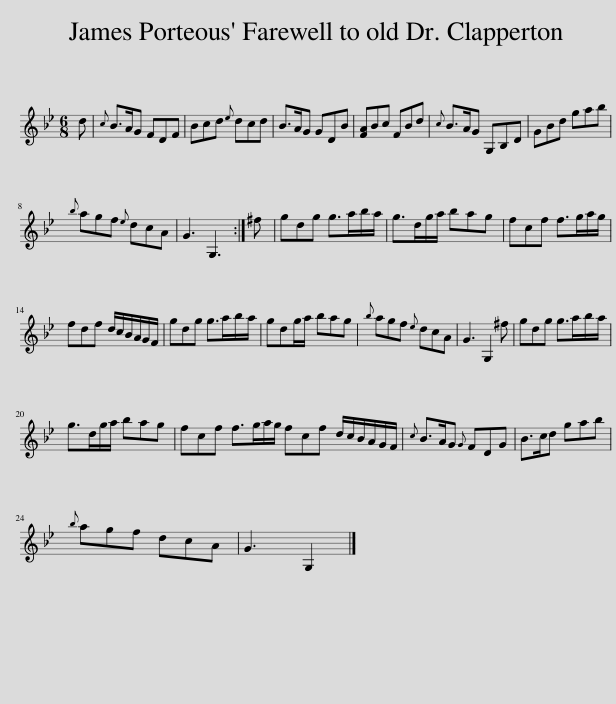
X:1
L:1/8
M:6/8
I:linebreak $
K:Gmin
V:1 treble
V:1
 d |{c} B>AG FDF | Bcd{e} dcd | B>AG GDB | [FA]Bc FBd | %5
{c} B>AG G,B,D | GBd gab |${b} agf{e} dcA | G3 G,3 :| ^f | %10
 gdg g>ab/a/ | g>dg/a/ bag | fcf f>ga/g/ |$ fdf d/c/B/A/G/F/ | gdg g>ab/a/ | %15
 gdg/a/ bag |{b} agf{e} dcA | G3 G,2 ^f | gdg g>ab/a/ |$ g>dg/a/ bag | %20
 fcf f>ga/g/ fcf d/c/B/A/G/F/ |{c} B>AG{G} FDG | B>cd gab |${b} agf dcA | G3 G,2 |] %25
